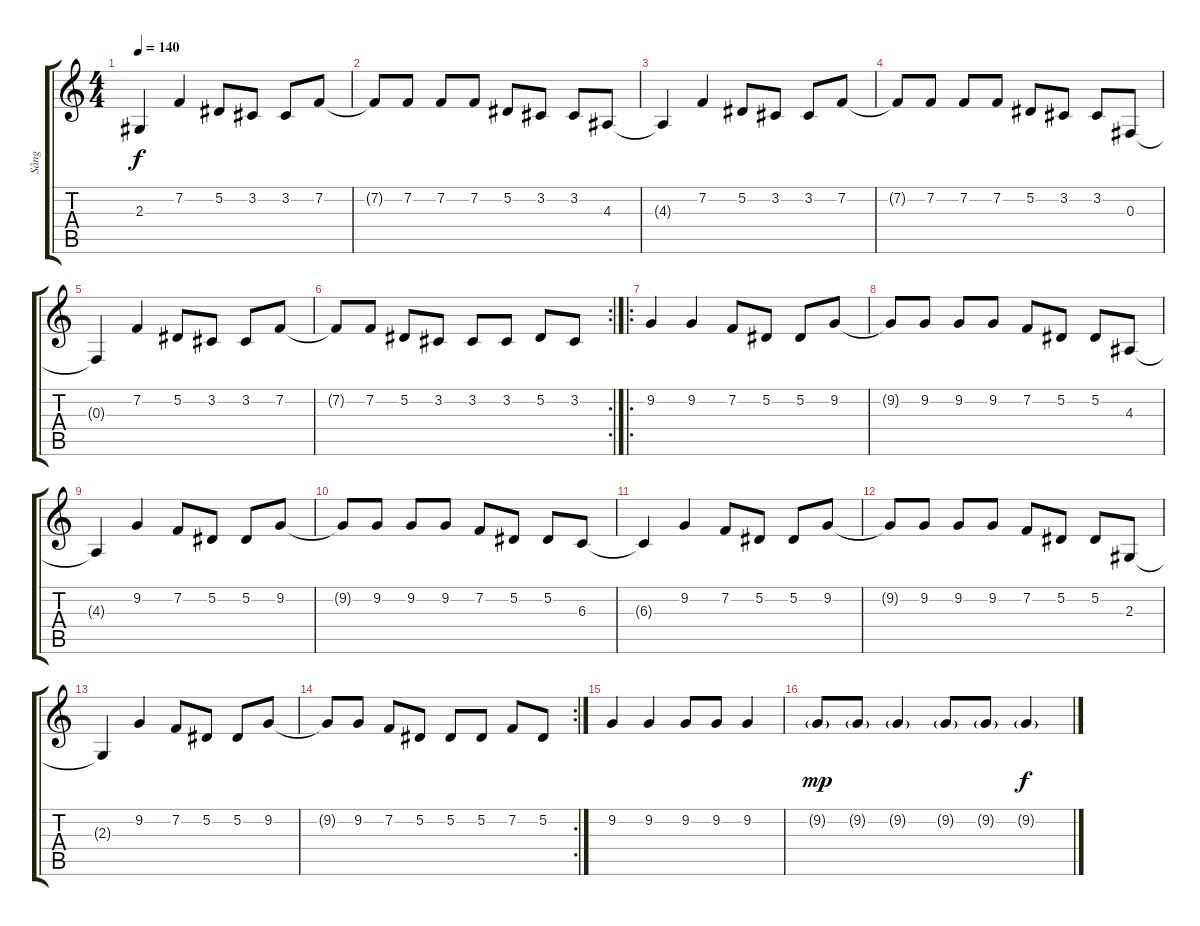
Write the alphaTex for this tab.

\track ("Sång" "Sång") {instrument lead6voice}
\staff {score tabs}
\tuning (Eb4 Bb3 Gb3 Db3 Ab2 Eb2) {hide}
\ts (4 4)
\tempo 140
\clef g2
\ks c
2.3{t}.4{dy f} 7.2.4 5.2.8 3.2.8 3.2.8 7.2.8 |
7.2{t}.8 7.2.8 7.2.8 7.2.8 5.2.8 3.2.8 3.2.8 4.3.8 |
4.3{t}.4 7.2.4 5.2.8 3.2.8 3.2.8 7.2.8 |
7.2{t}.8 7.2.8 7.2.8 7.2.8 5.2.8 3.2.8 3.2.8 0.3.8 |
0.3{t}.4 7.2.4 5.2.8 3.2.8 3.2.8 7.2.8 |
\rc 2
7.2{t}.8 7.2.8 5.2.8 3.2.8 3.2.8 3.2.8 5.2.8 3.2.8 |
\ro
9.2.4 9.2.4 7.2.8 5.2.8 5.2.8 9.2.8 |
9.2{t}.8 9.2.8 9.2.8 9.2.8 7.2.8 5.2.8 5.2.8 4.3.8 |
4.3{t}.4 9.2.4 7.2.8 5.2.8 5.2.8 9.2.8 |
9.2{t}.8 9.2.8 9.2.8 9.2.8 7.2.8 5.2.8 5.2.8 6.3.8 |
6.3{t}.4 9.2.4 7.2.8 5.2.8 5.2.8 9.2.8 |
9.2{t}.8 9.2.8 9.2.8 9.2.8 7.2.8 5.2.8 5.2.8 2.3.8 |
2.3{t}.4 9.2.4 7.2.8 5.2.8 5.2.8 9.2.8 |
\rc 2
9.2{t}.8 9.2.8 7.2.8 5.2.8 5.2.8 5.2.8 7.2.8 5.2.8 |
9.2.4 9.2.4 9.2.8 9.2.8 9.2.4 |
9.2{g}.8{dy mp} 9.2{g}.8 9.2{g}.4 9.2{g}.8 9.2{g}.8 9.2{g}.4{dy f}
